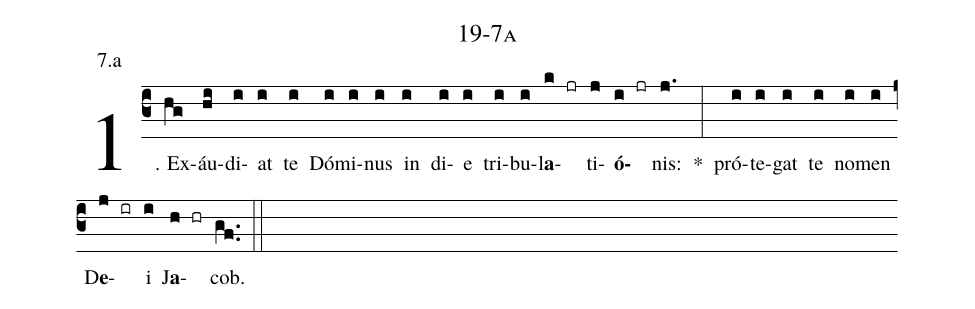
name: 19-7a;
annotation: 7.a;
%%
(c3)1. Ex(hg)áu(hi)di(i)at(i) te(i) Dó(i)mi(i)nus(i) in(i) di(i)e(i) tri(i)bu(i)l<b>a</b>(k jr)ti(j)<b>ó</b>(i jr)nis:(j.) *(:) pró(i)te(i)gat(i) te(i) no(i)men(i) D<b>e</b>(j ir)i(i) J<b>a</b>(h hr)cob.(gf..) (::)
